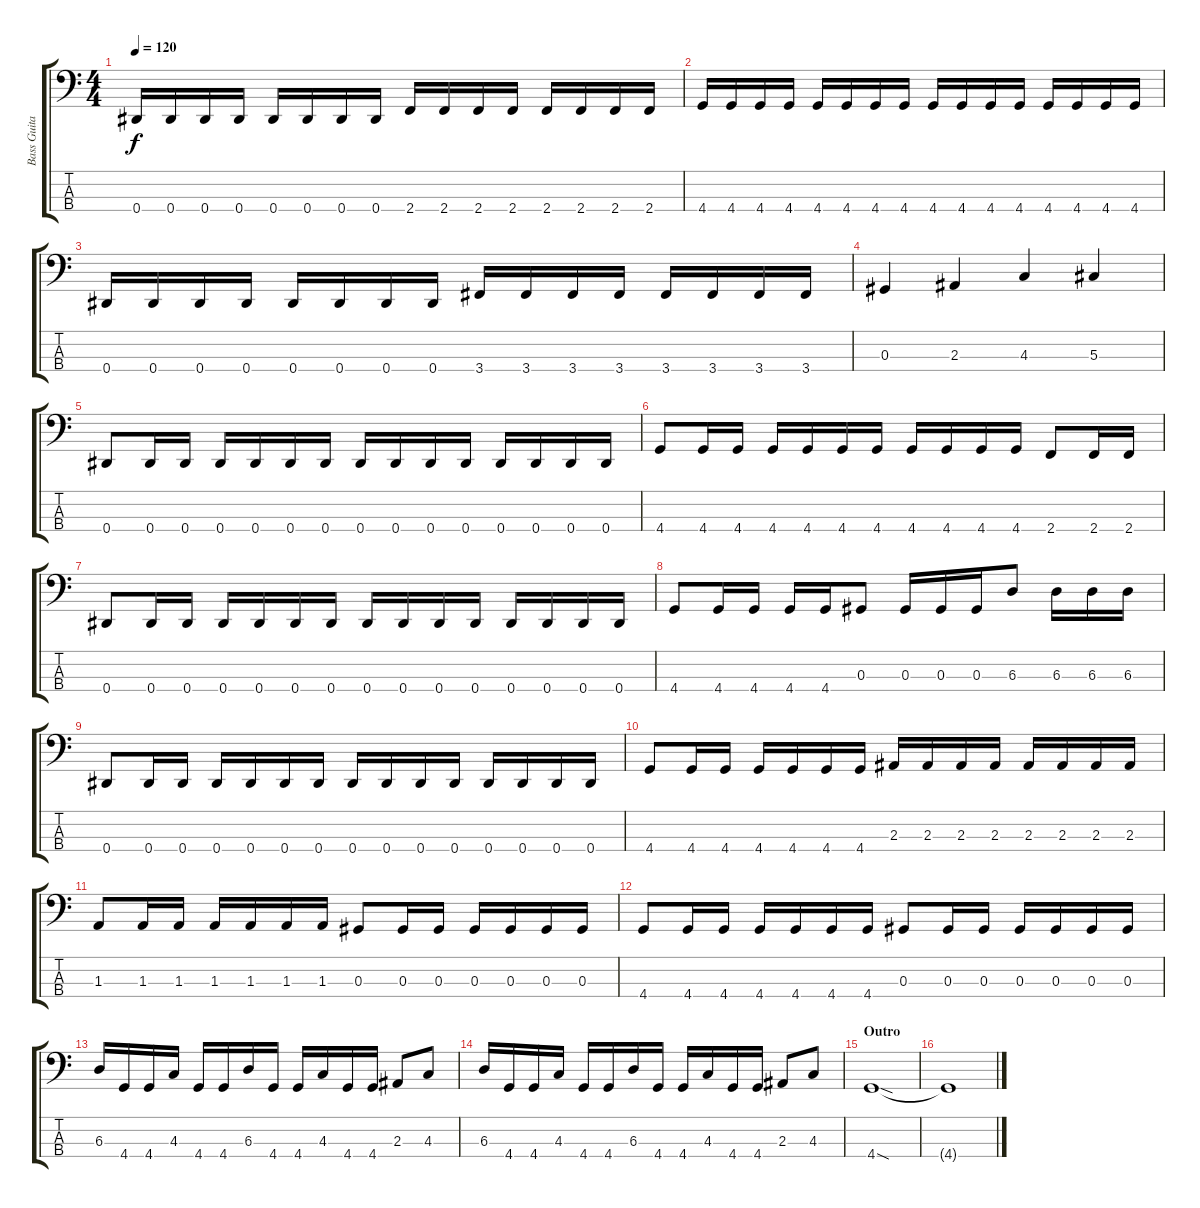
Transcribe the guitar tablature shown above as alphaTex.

\track ("Bass Guitar" "Bass Guita") {instrument electricbasspick}
\staff {score tabs}
\tuning (Gb2 Db2 Ab1 Eb1) {hide}
\ts (4 4)
\tempo 120
\clef f4
\ks c
0.4.16{dy f} 0.4.16 0.4.16 0.4.16 0.4.16 0.4.16 0.4.16 0.4.16 2.4.16 2.4.16 2.4.16 2.4.16 2.4.16 2.4.16 2.4.16 2.4.16 |
4.4.16 4.4.16 4.4.16 4.4.16 4.4.16 4.4.16 4.4.16 4.4.16 4.4.16 4.4.16 4.4.16 4.4.16 4.4.16 4.4.16 4.4.16 4.4.16 |
0.4.16 0.4.16 0.4.16 0.4.16 0.4.16 0.4.16 0.4.16 0.4.16 3.4.16 3.4.16 3.4.16 3.4.16 3.4.16 3.4.16 3.4.16 3.4.16 |
0.3.4 2.3.4 4.3.4 5.3.4 |
0.4.8 0.4.16 0.4.16 0.4.16 0.4.16 0.4.16 0.4.16 0.4.16 0.4.16 0.4.16 0.4.16 0.4.16 0.4.16 0.4.16 0.4.16 |
4.4.8 4.4.16 4.4.16 4.4.16 4.4.16 4.4.16 4.4.16 4.4.16 4.4.16 4.4.16 4.4.16 2.4.8 2.4.16 2.4.16 |
0.4.8 0.4.16 0.4.16 0.4.16 0.4.16 0.4.16 0.4.16 0.4.16 0.4.16 0.4.16 0.4.16 0.4.16 0.4.16 0.4.16 0.4.16 |
4.4.8 4.4.16 4.4.16 4.4.16 4.4.16 0.3.8 0.3.16 0.3.16 0.3.16 6.3.8 6.3.16 6.3.16 6.3.16 |
0.4.8 0.4.16 0.4.16 0.4.16 0.4.16 0.4.16 0.4.16 0.4.16 0.4.16 0.4.16 0.4.16 0.4.16 0.4.16 0.4.16 0.4.16 |
4.4.8 4.4.16 4.4.16 4.4.16 4.4.16 4.4.16 4.4.16 2.3.16 2.3.16 2.3.16 2.3.16 2.3.16 2.3.16 2.3.16 2.3.16 |
1.3.8 1.3.16 1.3.16 1.3.16 1.3.16 1.3.16 1.3.16 0.3.8 0.3.16 0.3.16 0.3.16 0.3.16 0.3.16 0.3.16 |
4.4.8 4.4.16 4.4.16 4.4.16 4.4.16 4.4.16 4.4.16 0.3.8 0.3.16 0.3.16 0.3.16 0.3.16 0.3.16 0.3.16 |
6.3.16 4.4.16 4.4.16 4.3.16 4.4.16 4.4.16 6.3.16 4.4.16 4.4.16 4.3.16 4.4.16 4.4.16 2.3.8 4.3.8 |
6.3.16 4.4.16 4.4.16 4.3.16 4.4.16 4.4.16 6.3.16 4.4.16 4.4.16 4.3.16 4.4.16 4.4.16 2.3.8 4.3.8 |
\section ("" "Outro")
4.4{sod}.1 |
4.4{t}.1
